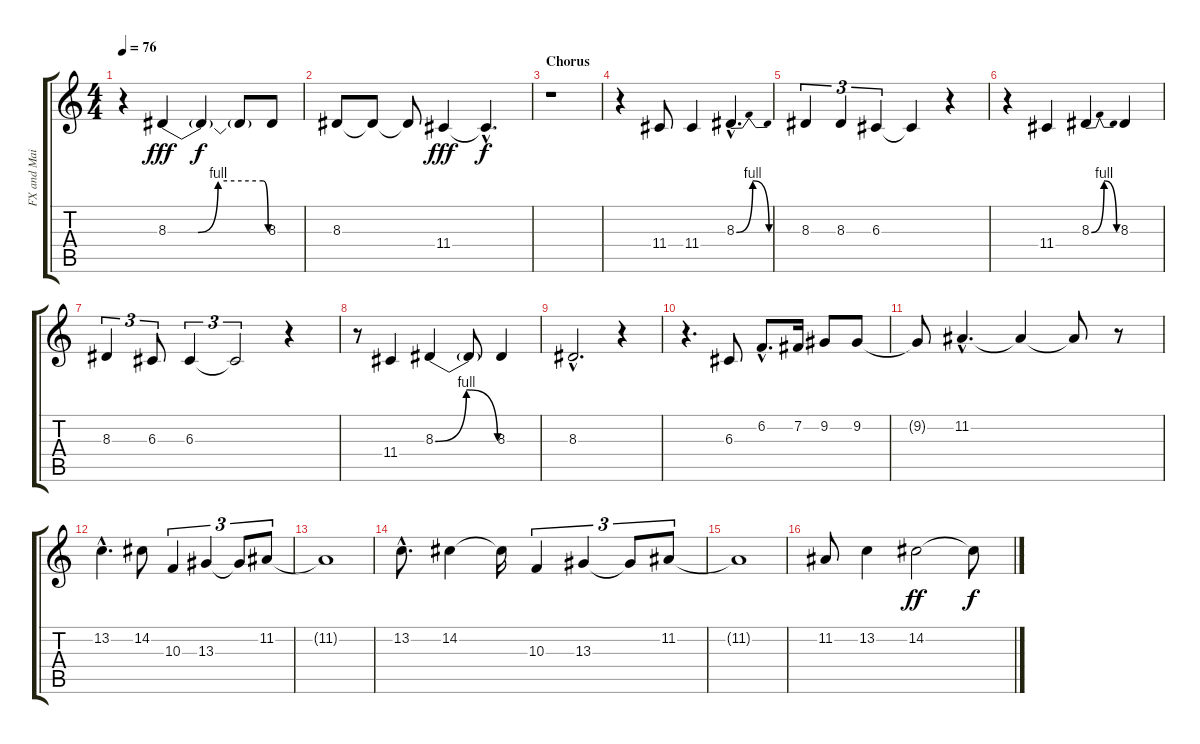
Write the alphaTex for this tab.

\track ("FX and Main Vocals arr. for Guitar" "FX and Mai") {instrument celesta}
\staff {score tabs}
\tuning (E4 B3 G3 D3 A2 E2) {hide}
\ts (4 4)
\tempo 76
\clef g2
\ks c
r.4{dy f} 8.3{be (custom 0 0 18 0 30 4 57 4 60 0)}.4{dy fff} 8.3{t}.4{dy f} 8.3{t}.8 8.3.8 |
8.3.8 8.3{t}.8 8.3{t}.8 11.4.4{dy fff} 11.4{hac t}.4{d dy f} |
\section ("" "Chorus")
r.1 |
r.4 11.4.8 11.4.4 8.3{be (bendrelease 0 0 30 4 30 4 60 0) hac}.4{d} |
8.3.4{tu (3 2)} 8.3.4{tu (3 2)} 6.3.4{tu (3 2)} 6.3{t}.4 r.4 |
r.4 11.4.4 8.3{be (bendrelease 0 0 30 4 30 4 60 0)}.4 8.3.4 |
8.3.4{tu (3 2)} 6.3.8{tu (3 2)} 6.3.4{tu (3 2)} 6.3{t}.2{tu (3 2)} r.4 |
r.8 11.4.4 8.3{be (bendrelease 0 0 30 4 30 4 60 0)}.4 8.3{t}.8 8.3.4 |
8.3{hac}.2{d} r.4 |
r.4{d} 6.3.8 6.2{hac}.8{d} 7.2.16 9.2.8 9.2.8 |
9.2{t}.8 11.2{hac}.4{d} 11.2{t}.4 11.2{t}.8 r.8 |
13.2{hac}.4{d} 14.2.8 10.3.4{tu (3 2)} 13.3.4{tu (3 2)} 13.3{t}.8{tu (3 2)} 11.2.8{tu (3 2)} |
11.2{t}.1 |
13.2{hac}.8{d} 14.2.4 14.2{t}.16 10.3.4{tu (3 2)} 13.3.4{tu (3 2)} 13.3{t}.8{tu (3 2)} 11.2.8{tu (3 2)} |
11.2{t}.1 |
11.2.8 13.2.4 14.2.2{dy ff} 14.2{t}.8{dy f}
